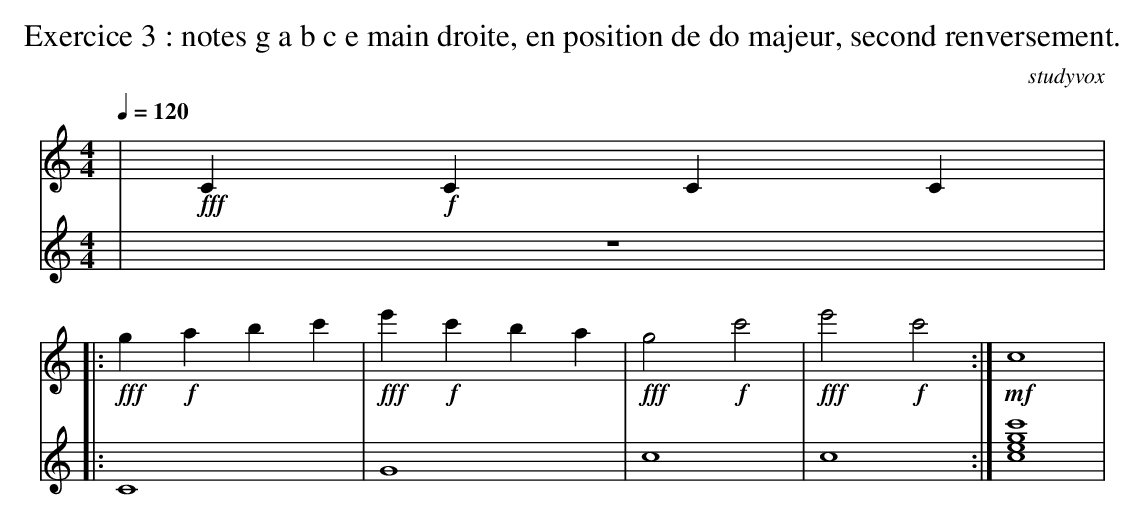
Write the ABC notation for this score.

X:1
O:studyvox
T:Exercice 3 : notes g a b c e main droite, en position de do majeur, second renversement.
M:4/4
L:1/4
Q:1/4=120
K:C
V:1
| !fff! C !f! C C C |
|: !fff! g!f! abc' | !fff! e'!f! c'ba | !fff! g2 !f! c'2 | !fff! e'2 !f! c'2 :| !mf! c4 |
V:2
| z4 |: C4 | G4 | c4 | c4 :| [c4e4g4c'4]|
